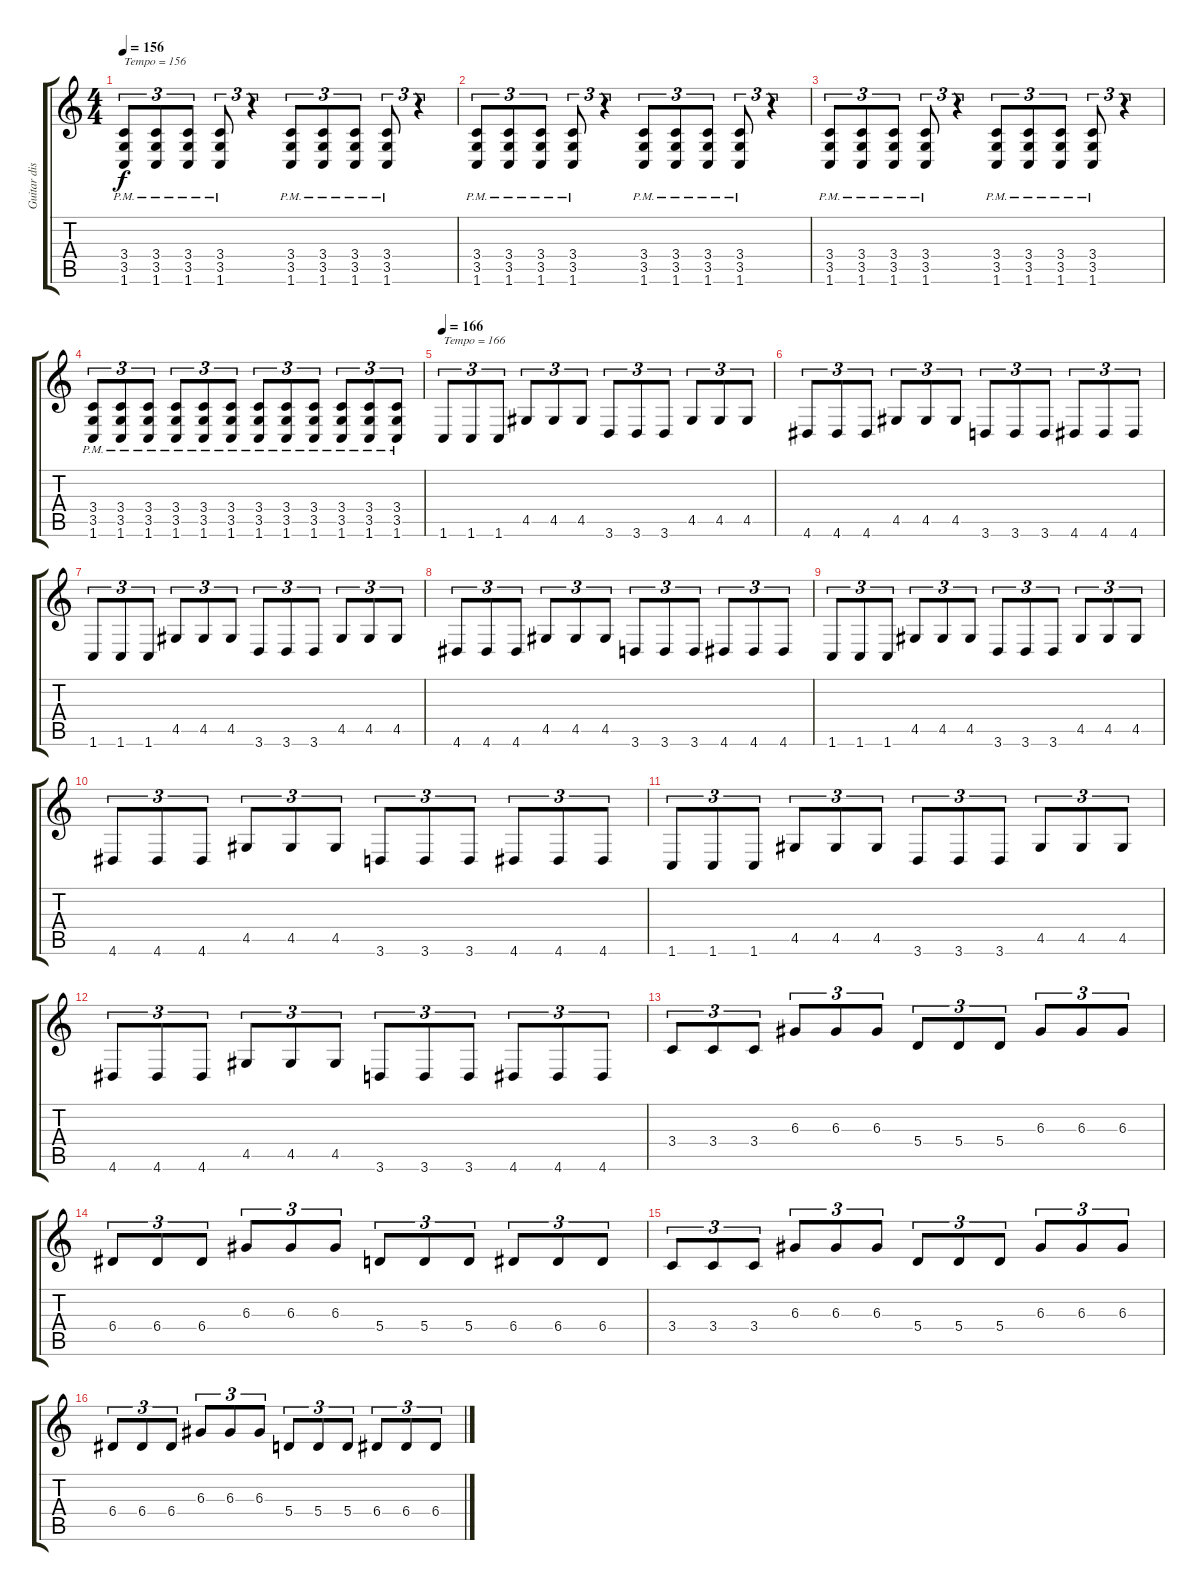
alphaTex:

\track ("Guitar distortion 2" "Guitar dis") {instrument distortionguitar}
\staff {score tabs}
\tuning (B3 Gb3 D3 A2 E2 B1) {hide}
\ts (4 4)
\tempo 156
\clef g2
\ks c
(3.4 3.5 1.6{pm}).8{tu (3 2) txt "Tempo = 156" dy f} (3.4 3.5 1.6{pm}).8{tu (3 2)} (3.4 3.5 1.6{pm}).8{tu (3 2)} (3.4 3.5 1.6{pm}).8{tu (3 2)} r.4{tu (3 2)} (3.4 3.5 1.6{pm}).8{tu (3 2)} (3.4 3.5 1.6{pm}).8{tu (3 2)} (3.4 3.5 1.6{pm}).8{tu (3 2)} (3.4 3.5 1.6{pm}).8{tu (3 2)} r.4{tu (3 2)} |
(3.4 3.5 1.6{pm}).8{tu (3 2)} (3.4 3.5 1.6{pm}).8{tu (3 2)} (3.4 3.5 1.6{pm}).8{tu (3 2)} (3.4 3.5 1.6{pm}).8{tu (3 2)} r.4{tu (3 2)} (3.4 3.5 1.6{pm}).8{tu (3 2)} (3.4 3.5 1.6{pm}).8{tu (3 2)} (3.4 3.5 1.6{pm}).8{tu (3 2)} (3.4 3.5 1.6{pm}).8{tu (3 2)} r.4{tu (3 2)} |
(3.4 3.5 1.6{pm}).8{tu (3 2)} (3.4 3.5 1.6{pm}).8{tu (3 2)} (3.4 3.5 1.6{pm}).8{tu (3 2)} (3.4 3.5 1.6{pm}).8{tu (3 2)} r.4{tu (3 2)} (3.4 3.5 1.6{pm}).8{tu (3 2)} (3.4 3.5 1.6{pm}).8{tu (3 2)} (3.4 3.5 1.6{pm}).8{tu (3 2)} (3.4 3.5 1.6{pm}).8{tu (3 2)} r.4{tu (3 2)} |
(3.4 3.5 1.6{pm}).8{tu (3 2)} (3.4 3.5 1.6{pm}).8{tu (3 2)} (3.4 3.5 1.6{pm}).8{tu (3 2)} (3.4 3.5 1.6{pm}).8{tu (3 2)} (3.4 3.5 1.6{pm}).8{tu (3 2)} (3.4 3.5 1.6{pm}).8{tu (3 2)} (3.4 3.5 1.6{pm}).8{tu (3 2)} (3.4 3.5 1.6{pm}).8{tu (3 2)} (3.4 3.5 1.6{pm}).8{tu (3 2)} (3.4 3.5 1.6{pm}).8{tu (3 2)} (3.4 3.5 1.6{pm}).8{tu (3 2)} (3.4 3.5 1.6{pm}).8{tu (3 2)} |
\tempo 166
1.6.8{tu (3 2) txt "Tempo = 166"} 1.6.8{tu (3 2)} 1.6.8{tu (3 2)} 4.5.8{tu (3 2)} 4.5.8{tu (3 2)} 4.5.8{tu (3 2)} 3.6.8{tu (3 2)} 3.6.8{tu (3 2)} 3.6.8{tu (3 2)} 4.5.8{tu (3 2)} 4.5.8{tu (3 2)} 4.5.8{tu (3 2)} |
4.6.8{tu (3 2)} 4.6.8{tu (3 2)} 4.6.8{tu (3 2)} 4.5.8{tu (3 2)} 4.5.8{tu (3 2)} 4.5.8{tu (3 2)} 3.6.8{tu (3 2)} 3.6.8{tu (3 2)} 3.6.8{tu (3 2)} 4.6.8{tu (3 2)} 4.6.8{tu (3 2)} 4.6.8{tu (3 2)} |
1.6.8{tu (3 2)} 1.6.8{tu (3 2)} 1.6.8{tu (3 2)} 4.5.8{tu (3 2)} 4.5.8{tu (3 2)} 4.5.8{tu (3 2)} 3.6.8{tu (3 2)} 3.6.8{tu (3 2)} 3.6.8{tu (3 2)} 4.5.8{tu (3 2)} 4.5.8{tu (3 2)} 4.5.8{tu (3 2)} |
4.6.8{tu (3 2)} 4.6.8{tu (3 2)} 4.6.8{tu (3 2)} 4.5.8{tu (3 2)} 4.5.8{tu (3 2)} 4.5.8{tu (3 2)} 3.6.8{tu (3 2)} 3.6.8{tu (3 2)} 3.6.8{tu (3 2)} 4.6.8{tu (3 2)} 4.6.8{tu (3 2)} 4.6.8{tu (3 2)} |
1.6.8{tu (3 2)} 1.6.8{tu (3 2)} 1.6.8{tu (3 2)} 4.5.8{tu (3 2)} 4.5.8{tu (3 2)} 4.5.8{tu (3 2)} 3.6.8{tu (3 2)} 3.6.8{tu (3 2)} 3.6.8{tu (3 2)} 4.5.8{tu (3 2)} 4.5.8{tu (3 2)} 4.5.8{tu (3 2)} |
4.6.8{tu (3 2)} 4.6.8{tu (3 2)} 4.6.8{tu (3 2)} 4.5.8{tu (3 2)} 4.5.8{tu (3 2)} 4.5.8{tu (3 2)} 3.6.8{tu (3 2)} 3.6.8{tu (3 2)} 3.6.8{tu (3 2)} 4.6.8{tu (3 2)} 4.6.8{tu (3 2)} 4.6.8{tu (3 2)} |
1.6.8{tu (3 2)} 1.6.8{tu (3 2)} 1.6.8{tu (3 2)} 4.5.8{tu (3 2)} 4.5.8{tu (3 2)} 4.5.8{tu (3 2)} 3.6.8{tu (3 2)} 3.6.8{tu (3 2)} 3.6.8{tu (3 2)} 4.5.8{tu (3 2)} 4.5.8{tu (3 2)} 4.5.8{tu (3 2)} |
4.6.8{tu (3 2)} 4.6.8{tu (3 2)} 4.6.8{tu (3 2)} 4.5.8{tu (3 2)} 4.5.8{tu (3 2)} 4.5.8{tu (3 2)} 3.6.8{tu (3 2)} 3.6.8{tu (3 2)} 3.6.8{tu (3 2)} 4.6.8{tu (3 2)} 4.6.8{tu (3 2)} 4.6.8{tu (3 2)} |
3.4.8{tu (3 2)} 3.4.8{tu (3 2)} 3.4.8{tu (3 2)} 6.3.8{tu (3 2)} 6.3.8{tu (3 2)} 6.3.8{tu (3 2)} 5.4.8{tu (3 2)} 5.4.8{tu (3 2)} 5.4.8{tu (3 2)} 6.3.8{tu (3 2)} 6.3.8{tu (3 2)} 6.3.8{tu (3 2)} |
6.4.8{tu (3 2)} 6.4.8{tu (3 2)} 6.4.8{tu (3 2)} 6.3.8{tu (3 2)} 6.3.8{tu (3 2)} 6.3.8{tu (3 2)} 5.4.8{tu (3 2)} 5.4.8{tu (3 2)} 5.4.8{tu (3 2)} 6.4.8{tu (3 2)} 6.4.8{tu (3 2)} 6.4.8{tu (3 2)} |
3.4.8{tu (3 2)} 3.4.8{tu (3 2)} 3.4.8{tu (3 2)} 6.3.8{tu (3 2)} 6.3.8{tu (3 2)} 6.3.8{tu (3 2)} 5.4.8{tu (3 2)} 5.4.8{tu (3 2)} 5.4.8{tu (3 2)} 6.3.8{tu (3 2)} 6.3.8{tu (3 2)} 6.3.8{tu (3 2)} |
6.4.8{tu (3 2)} 6.4.8{tu (3 2)} 6.4.8{tu (3 2)} 6.3.8{tu (3 2)} 6.3.8{tu (3 2)} 6.3.8{tu (3 2)} 5.4.8{tu (3 2)} 5.4.8{tu (3 2)} 5.4.8{tu (3 2)} 6.4.8{tu (3 2)} 6.4.8{tu (3 2)} 6.4.8{tu (3 2)}
